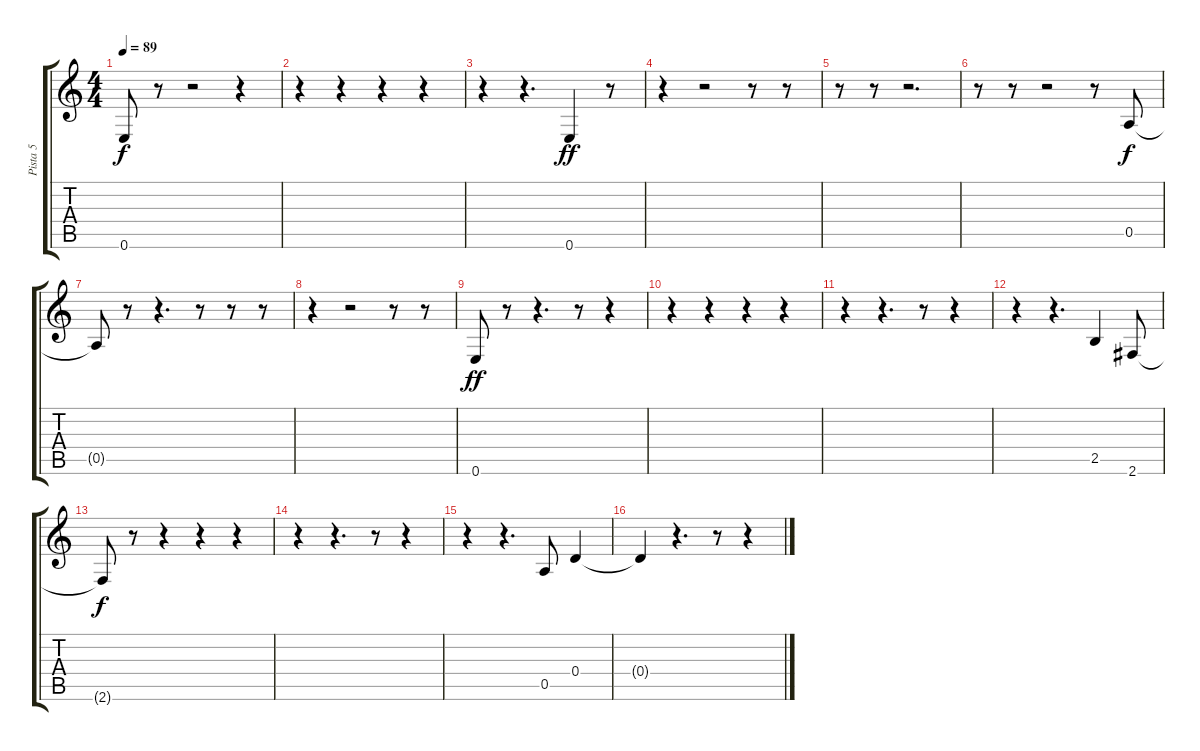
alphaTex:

\track ("Pista 5" "Pista 5") {instrument electricbassfinger}
\staff {score tabs}
\tuning (E4 B3 G3 D3 A2 E2) {hide}
\ts (4 4)
\tempo 89
\clef g2
\ks c
0.6{t}.8{dy f} r.8 r.2 r.4 |
r.4 r.4 r.4 r.4 |
r.4 r.4{d} 0.6.4{dy ff} r.8 |
r.4 r.2 r.8 r.8 |
r.8 r.8 r.2{d} |
r.8 r.8 r.2 r.8 0.5.8{dy f} |
0.5{t}.8 r.8 r.4{d} r.8 r.8 r.8 |
r.4 r.2 r.8 r.8 |
0.6.8{dy ff} r.8 r.4{d} r.8 r.4 |
r.4 r.4 r.4 r.4 |
r.4 r.4{d} r.8 r.4 |
r.4 r.4{d} 2.5.4 2.6.8 |
2.6{t}.8{dy f} r.8 r.4 r.4 r.4 |
r.4 r.4{d} r.8 r.4 |
r.4 r.4{d} 0.5.8 0.4.4 |
0.4{t}.4 r.4{d} r.8 r.4
